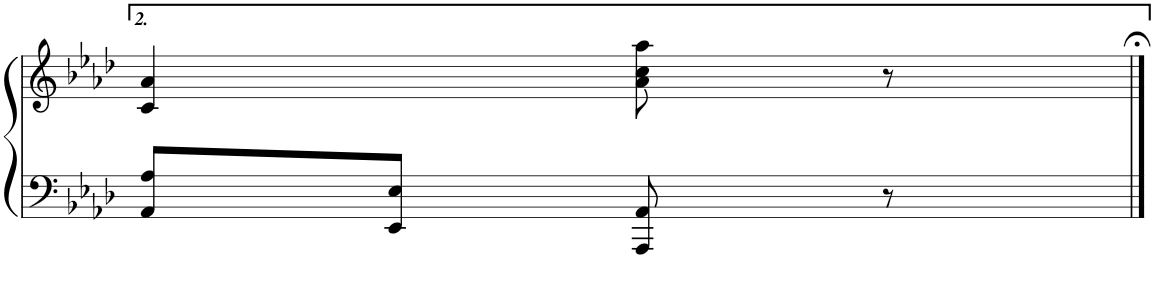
**kern	**kern
*part1	*part1
*staff2	*staff1
*I"Piano	*
*I'Pno.	*
!!LO:PB:g=z
*clefF4	*clefG2
*k[b-e-a-d-]	*k[b-e-a-d-]
*A-:	*A-:
*M2/4	*M2/4
=89	=89
8AA-/ 8A-/L	4c/ 4a-/
8EE-/ 8E-/J	.
8AAA-/ 8AA-/	8a-\ 8cc\ 8aa-\
8r	8r
==	==
*-	*-
